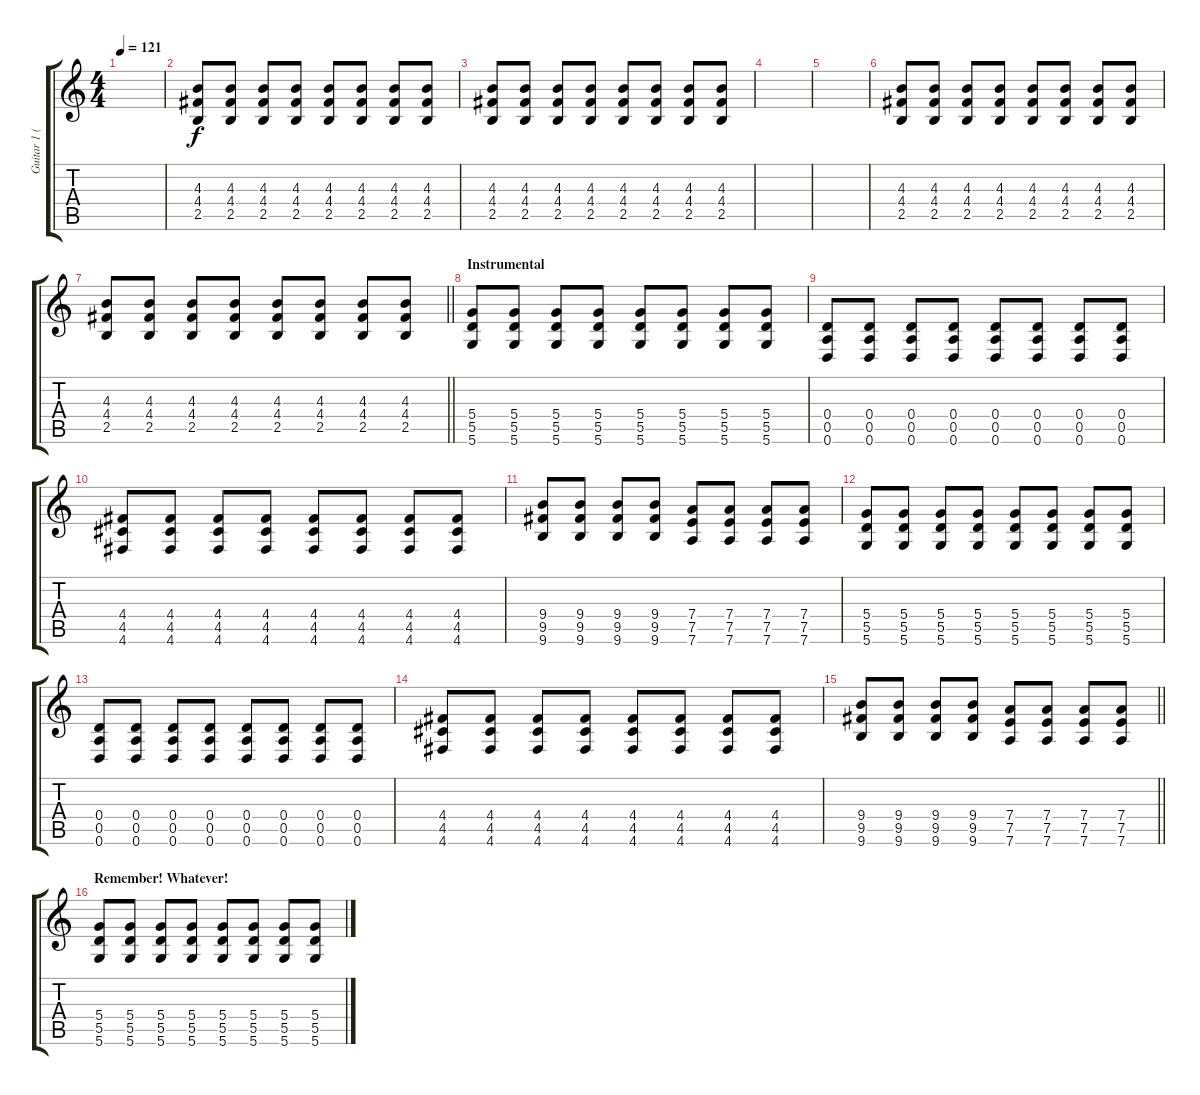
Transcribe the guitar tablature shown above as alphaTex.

\track ("Guitar 1 (Billie Joe)" "Guitar 1 (") {instrument overdrivenguitar}
\staff {score tabs}
\tuning (E4 B3 G3 D3 A2 D2) {hide}
\ts (4 4)
\tempo 121
\clef g2
\ks c
|
(4.3 4.4 2.5).8{instrument overdrivenguitar} (4.3 4.4 2.5).8 (4.3 4.4 2.5).8 (4.3 4.4 2.5).8 (4.3 4.4 2.5).8 (4.3 4.4 2.5).8 (4.3 4.4 2.5).8 (4.3 4.4 2.5).8 |
(4.3 4.4 2.5).8 (4.3 4.4 2.5).8 (4.3 4.4 2.5).8 (4.3 4.4 2.5).8 (4.3 4.4 2.5).8 (4.3 4.4 2.5).8 (4.3 4.4 2.5).8 (4.3 4.4 2.5).8 |
|
|
(4.3 4.4 2.5).8{instrument overdrivenguitar} (4.3 4.4 2.5).8 (4.3 4.4 2.5).8 (4.3 4.4 2.5).8 (4.3 4.4 2.5).8 (4.3 4.4 2.5).8 (4.3 4.4 2.5).8 (4.3 4.4 2.5).8 |
\barLineRight lightlight
(4.3 4.4 2.5).8 (4.3 4.4 2.5).8 (4.3 4.4 2.5).8 (4.3 4.4 2.5).8 (4.3 4.4 2.5).8 (4.3 4.4 2.5).8 (4.3 4.4 2.5).8 (4.3 4.4 2.5).8 |
\section ("" "Instrumental")
(5.4 5.5 5.6).8 (5.4 5.5 5.6).8 (5.4 5.5 5.6).8 (5.4 5.5 5.6).8 (5.4 5.5 5.6).8 (5.4 5.5 5.6).8 (5.4 5.5 5.6).8 (5.4 5.5 5.6).8 |
(0.4 0.5 0.6).8 (0.4 0.5 0.6).8 (0.4 0.5 0.6).8 (0.4 0.5 0.6).8 (0.4 0.5 0.6).8 (0.4 0.5 0.6).8 (0.4 0.5 0.6).8 (0.4 0.5 0.6).8 |
(4.4 4.5 4.6).8 (4.4 4.5 4.6).8 (4.4 4.5 4.6).8 (4.4 4.5 4.6).8 (4.4 4.5 4.6).8 (4.4 4.5 4.6).8 (4.4 4.5 4.6).8 (4.4 4.5 4.6).8 |
(9.4 9.5 9.6).8 (9.4 9.5 9.6).8 (9.4 9.5 9.6).8 (9.4 9.5 9.6).8 (7.4 7.5 7.6).8 (7.4 7.5 7.6).8 (7.4 7.5 7.6).8 (7.4 7.5 7.6).8 |
(5.4 5.5 5.6).8 (5.4 5.5 5.6).8 (5.4 5.5 5.6).8 (5.4 5.5 5.6).8 (5.4 5.5 5.6).8 (5.4 5.5 5.6).8 (5.4 5.5 5.6).8 (5.4 5.5 5.6).8 |
(0.4 0.5 0.6).8 (0.4 0.5 0.6).8 (0.4 0.5 0.6).8 (0.4 0.5 0.6).8 (0.4 0.5 0.6).8 (0.4 0.5 0.6).8 (0.4 0.5 0.6).8 (0.4 0.5 0.6).8 |
(4.4 4.5 4.6).8 (4.4 4.5 4.6).8 (4.4 4.5 4.6).8 (4.4 4.5 4.6).8 (4.4 4.5 4.6).8 (4.4 4.5 4.6).8 (4.4 4.5 4.6).8 (4.4 4.5 4.6).8 |
\barLineRight lightlight
(9.4 9.5 9.6).8 (9.4 9.5 9.6).8 (9.4 9.5 9.6).8 (9.4 9.5 9.6).8 (7.4 7.5 7.6).8 (7.4 7.5 7.6).8 (7.4 7.5 7.6).8 (7.4 7.5 7.6).8 |
\section ("" "Remember! Whatever!")
(5.4 5.5 5.6).8{instrument overdrivenguitar} (5.4 5.5 5.6).8 (5.4 5.5 5.6).8 (5.4 5.5 5.6).8 (5.4 5.5 5.6).8 (5.4 5.5 5.6).8 (5.4 5.5 5.6).8 (5.4 5.5 5.6).8
